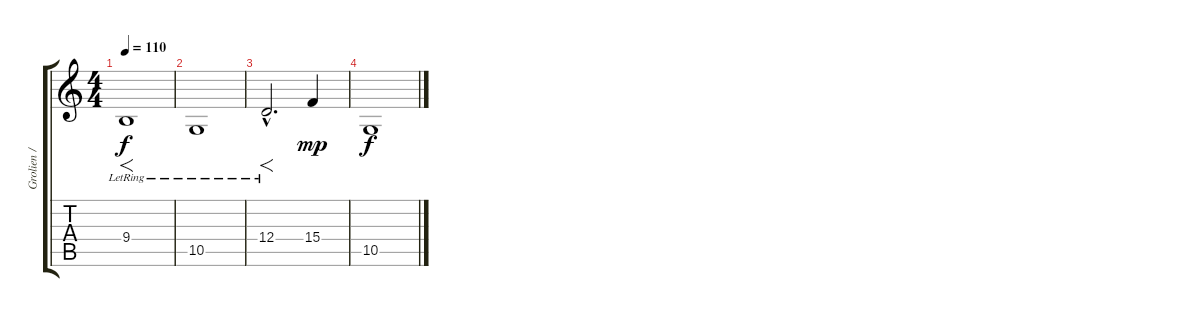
\track ("Grolien / Cello" "Grolien / ") {instrument cello}
\staff {score tabs}
\tuning (E4 B3 G3 D3 A2 D2) {hide}
\ts (4 4)
\tempo 110
\clef g2
\ks c
9.4{lr}.1{f dy f} |
10.5{lr}.1 |
12.4{hac lr}.2{f d} 15.4.4{dy mp} |
10.5.1{dy f}
